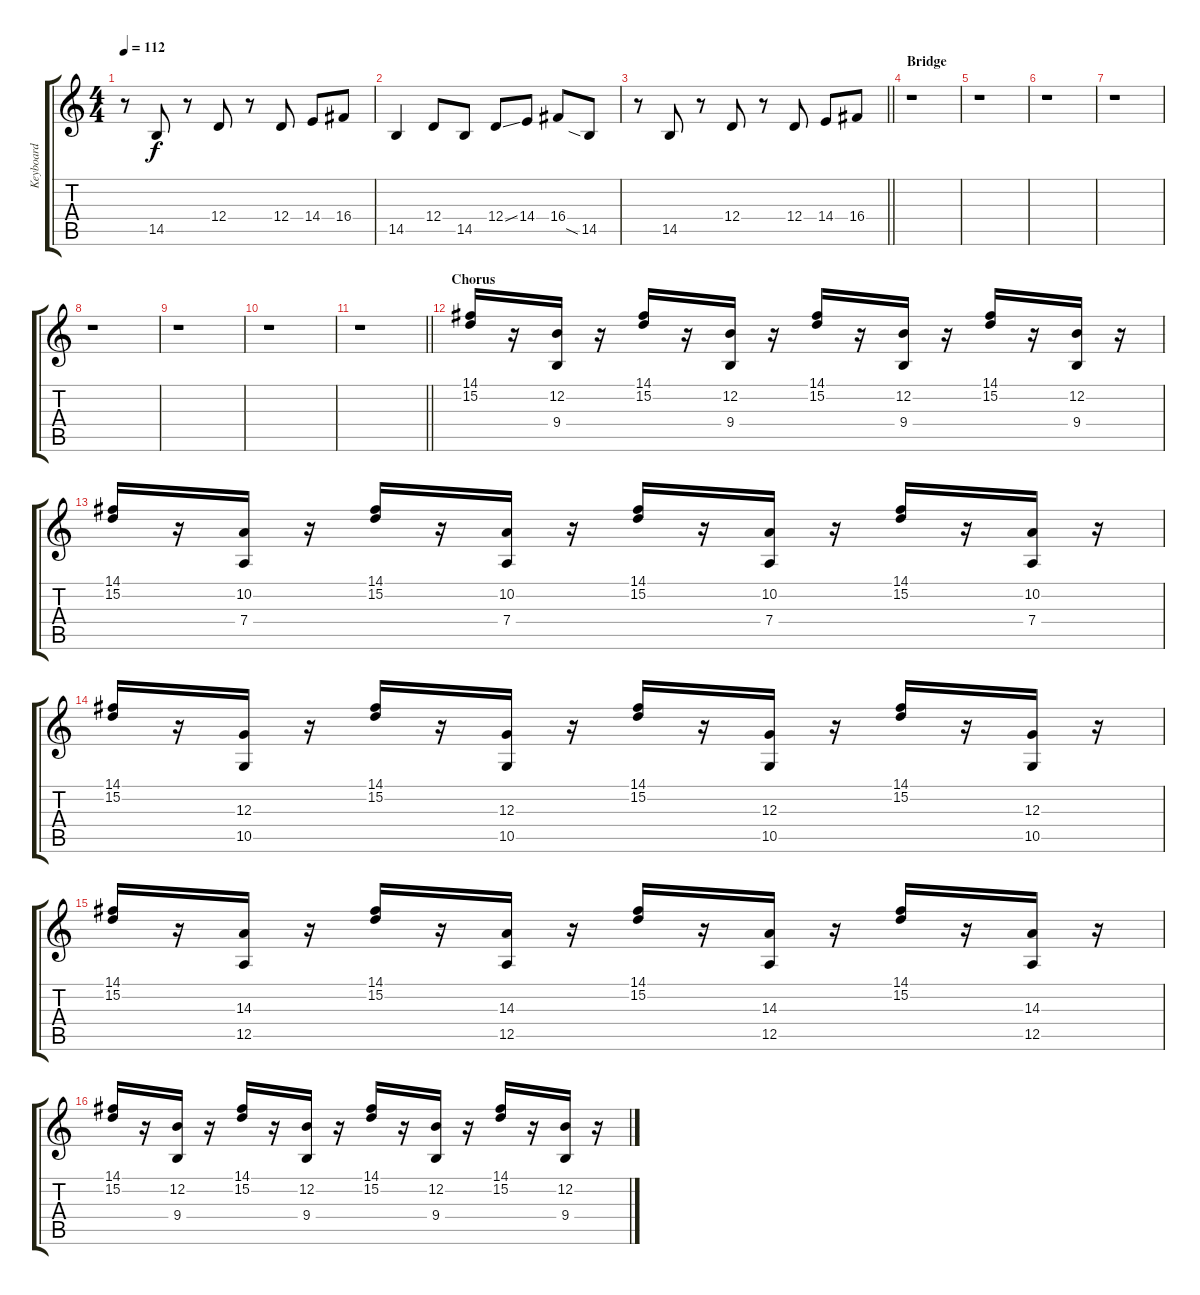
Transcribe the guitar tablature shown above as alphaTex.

\track ("Keyboard" "Keyboard") {instrument stringensemble1}
\staff {score tabs}
\tuning (E4 B3 G3 D3 A2 E2) {hide}
\ts (4 4)
\tempo 112
\clef g2
\ks c
r.8{dy f} 14.5.8 r.8 12.4.8 r.8 12.4.8 14.4.8 16.4.8 |
14.5.4 12.4.8 14.5.8 12.4{ss}.8 14.4.8 16.4.8 14.5{sia}.8 |
\barLineRight lightlight
r.8 14.5.8 r.8 12.4.8 r.8 12.4.8 14.4.8 16.4.8 |
\section ("" "Bridge")
r.1 |
r.1 |
r.1 |
r.1 |
r.1 |
r.1 |
r.1 |
\barLineRight lightlight
r.1 |
\section ("" "Chorus")
(14.1 15.2).16 r.16 (12.2 9.4).16 r.16 (14.1 15.2).16 r.16 (12.2 9.4).16 r.16 (14.1 15.2).16 r.16 (12.2 9.4).16 r.16 (14.1 15.2).16 r.16 (12.2 9.4).16 r.16 |
(14.1 15.2).16 r.16 (10.2 7.4).16 r.16 (14.1 15.2).16 r.16 (10.2 7.4).16 r.16 (14.1 15.2).16 r.16 (10.2 7.4).16 r.16 (14.1 15.2).16 r.16 (10.2 7.4).16 r.16 |
(14.1 15.2).16 r.16 (12.3 10.5).16 r.16 (14.1 15.2).16 r.16 (12.3 10.5).16 r.16 (14.1 15.2).16 r.16 (12.3 10.5).16 r.16 (14.1 15.2).16 r.16 (12.3 10.5).16 r.16 |
(14.1 15.2).16 r.16 (14.3 12.5).16 r.16 (14.1 15.2).16 r.16 (14.3 12.5).16 r.16 (14.1 15.2).16 r.16 (14.3 12.5).16 r.16 (14.1 15.2).16 r.16 (14.3 12.5).16 r.16 |
(14.1 15.2).16 r.16 (12.2 9.4).16 r.16 (14.1 15.2).16 r.16 (12.2 9.4).16 r.16 (14.1 15.2).16 r.16 (12.2 9.4).16 r.16 (14.1 15.2).16 r.16 (12.2 9.4).16 r.16
